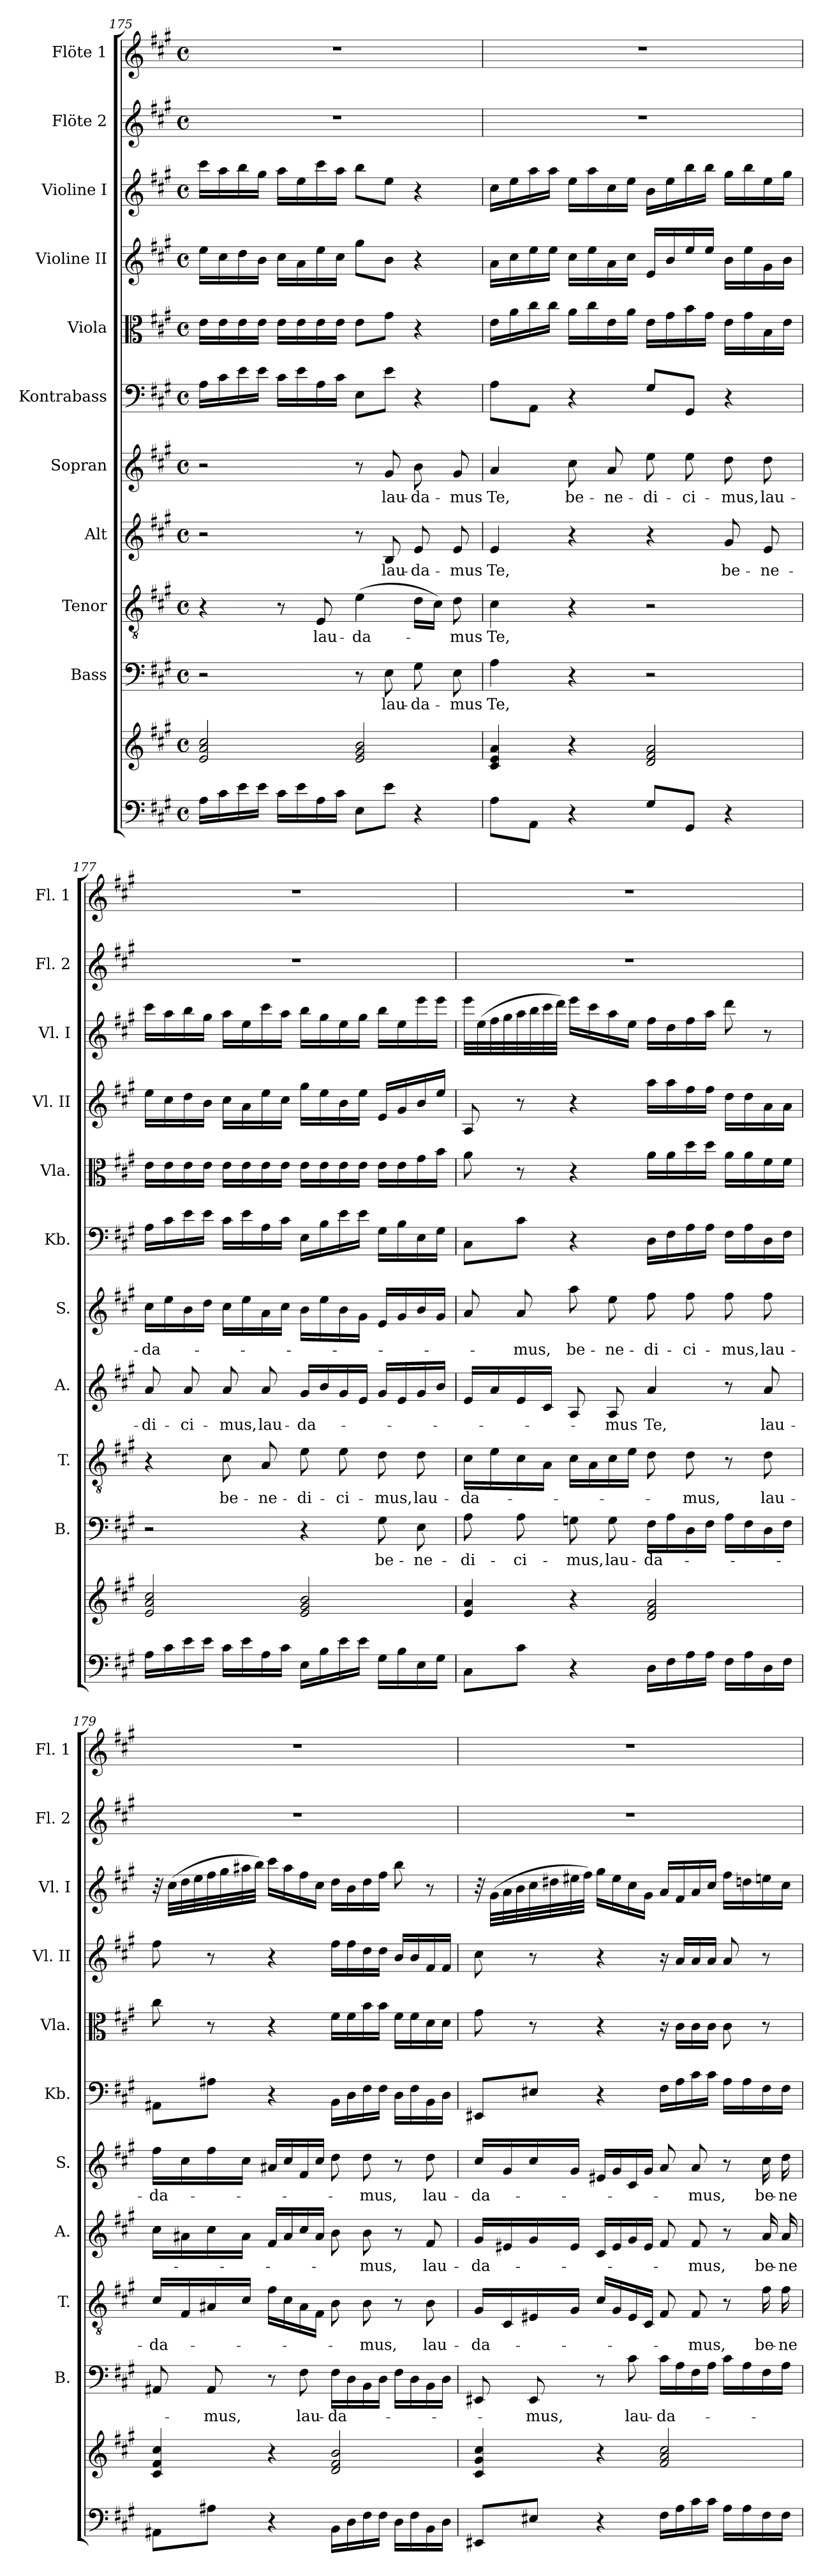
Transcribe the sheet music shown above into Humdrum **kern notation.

**kern	**kern	**kern	**text	**kern	**text	**kern	**text	**kern	**text	**kern	**kern	**kern	**kern	**kern	**kern
*part11	*part11	*part10	*part10	*part9	*part9	*part8	*part8	*part7	*part7	*part6	*part5	*part4	*part3	*part2	*part1
*staff12	*staff11	*staff10	*staff10	*staff9	*staff9	*staff8	*staff8	*staff7	*staff7	*staff6	*staff5	*staff4	*staff3	*staff2	*staff1
*	*	*I"Bass	*	*I"Tenor	*	*I"Alt	*	*I"Sopran	*	*I"Kontrabass	*I"Viola	*I"Violine II	*I"Violine I	*I"Flöte 2	*I"Flöte 1
*	*	*I'B.	*	*I'T.	*	*I'A.	*	*I'S.	*	*I'Kb.	*I'Vla.	*I'Vl. II	*I'Vl. I	*I'Fl. 2	*I'Fl. 1
*clefF4	*clefG2	*clefF4	*	*clefGv2	*	*clefG2	*	*clefG2	*	*clefF4	*clefC3	*clefG2	*clefG2	*clefG2	*clefG2
*	*	*	*	*	*	*	*	*	*	*ITrd7c12	*	*	*	*	*
*k[f#c#g#]	*k[f#c#g#]	*k[f#c#g#]	*	*k[f#c#g#]	*	*k[f#c#g#]	*	*k[f#c#g#]	*	*k[f#c#g#]	*k[f#c#g#]	*k[f#c#g#]	*k[f#c#g#]	*k[f#c#g#]	*k[f#c#g#]
*A:	*A:	*A:	*	*A:	*	*A:	*	*A:	*	*A:	*A:	*A:	*A:	*A:	*A:
*M4/4	*M4/4	*M4/4	*	*M4/4	*	*M4/4	*	*M4/4	*	*M4/4	*M4/4	*M4/4	*M4/4	*M4/4	*M4/4
*met(c)	*met(c)	*met(c)	*	*met(c)	*	*met(c)	*	*met(c)	*	*met(c)	*met(c)	*met(c)	*met(c)	*met(c)	*met(c)
=175	=175	=175	=175	=175	=175	=175	=175	=175	=175	=175	=175	=175	=175	=175	=175
16A\LL	2e/ 2a/ 2cc#/	2r	.	4r	.	2r	.	2r	.	16AA\LL	16e\LL	16ee\LL	16ccc#\LL	1r	1r
16c#\	.	.	.	.	.	.	.	.	.	16C#\	16e\	16cc#\	16aa\	.	.
16e\	.	.	.	.	.	.	.	.	.	16E\	16e\	16dd\	16bb\	.	.
16e\JJ	.	.	.	.	.	.	.	.	.	16E\JJ	16e\JJ	16b\JJ	16gg#\JJ	.	.
16c#\LL	.	.	.	8r	.	.	.	.	.	16C#\LL	16e\LL	16cc#\LL	16aa\LL	.	.
16e\	.	.	.	.	.	.	.	.	.	16E\	16e\	16a\	16ee\	.	.
!	!	!	!	!	!LO:LY:b	!	!	!	!	!	!	!	!	!	!
16A\	.	.	.	8E/	lau-	.	.	.	.	16AA\	16e\	16ee\	16ccc#\	.	.
16c#\JJ	.	.	.	.	.	.	.	.	.	16C#\JJ	16e\JJ	16cc#\JJ	16aa\JJ	.	.
!	!	!	!	!	!LO:LY:b	!	!	!	!	!	!	!	!	!	!
8E\L	2e/ 2g#/ 2b/	8r	.	(>4e\	-da-	8r	.	8r	.	8EE\L	8e\L	8gg#\L	8bb\L	.	.
!	!	!	!LO:LY:b	!	!	!	!LO:LY:b	!	!LO:LY:b	!	!	!	!	!	!
8e\J	.	8E\	lau-	.	.	8B/	lau-	8g#/	lau-	8E\J	8g#\J	8b\J	8ee\J	.	.
!	!	!	!LO:LY:b	!	!	!	!LO:LY:b	!	!LO:LY:b	!	!	!	!	!	!
4r	.	8G#\	-da-	16d\LL	.	8e/	-da-	8b\	-da-	4r	4r	4r	4r	.	.
.	.	.	.	16c#\JJ)	.	.	.	.	.	.	.	.	.	.	.
!	!	!	!LO:LY:b	!	!LO:LY:b	!	!LO:LY:b	!	!LO:LY:b	!	!	!	!	!	!
.	.	8E\	-mus	8d\	-mus	8e/	-mus	8g#/	-mus	.	.	.	.	.	.
=176	=176	=176	=176	=176	=176	=176	=176	=176	=176	=176	=176	=176	=176	=176	=176
!	!	!	!LO:LY:b	!	!LO:LY:b	!	!LO:LY:b	!	!LO:LY:b	!	!	!	!	!	!
8A\L	4c#/ 4e/ 4a/	4A\	Te,	4c#\	Te,	4e/	Te,	4a/	Te,	8AA\L	16e\LL	16a\LL	16cc#\LL	1r	1r
.	.	.	.	.	.	.	.	.	.	.	16a\	16cc#\	16ee\	.	.
8AA\J	.	.	.	.	.	.	.	.	.	8AAA\J	16cc#\	16ee\	16aa\	.	.
.	.	.	.	.	.	.	.	.	.	.	16cc#\JJ	16ee\JJ	16aa\JJ	.	.
!	!	!	!	!	!	!	!	!	!LO:LY:b	!	!	!	!	!	!
4r	4r	4r	.	4r	.	4r	.	8cc#\	be-	4r	16a\LL	16cc#\LL	16ee\LL	.	.
.	.	.	.	.	.	.	.	.	.	.	16cc#\	16ee\	16aa\	.	.
!	!	!	!	!	!	!	!	!	!LO:LY:b	!	!	!	!	!	!
.	.	.	.	.	.	.	.	8a/	-ne-	.	16e\	16a\	16cc#\	.	.
.	.	.	.	.	.	.	.	.	.	.	16a\JJ	16cc#\JJ	16ee\JJ	.	.
!	!	!	!	!	!	!	!	!	!LO:LY:b	!	!	!	!	!	!
8G#/L	2d/ 2f#/ 2a/	2r	.	2r	.	4r	.	8ee\	-di-	8GG#/L	16e\LL	16e/LL	16b\LL	.	.
.	.	.	.	.	.	.	.	.	.	.	16g#\	16b/	16ee\	.	.
!	!	!	!	!	!	!	!	!	!LO:LY:b	!	!	!	!	!	!
8GG#/J	.	.	.	.	.	.	.	8ee\	-ci-	8GGG#/J	16b\	16ee/	16bb\	.	.
.	.	.	.	.	.	.	.	.	.	.	16g#\JJ	16ee/JJ	16bb\JJ	.	.
!	!	!	!	!	!	!	!LO:LY:b	!	!LO:LY:b	!	!	!	!	!	!
4r	.	.	.	.	.	8g#/	be-	8dd\	-mus,	4r	16e\LL	16b\LL	16gg#\LL	.	.
.	.	.	.	.	.	.	.	.	.	.	16g#\	16ee\	16bb\	.	.
!	!	!	!	!	!	!	!LO:LY:b	!	!LO:LY:b	!	!	!	!	!	!
.	.	.	.	.	.	8e/	-ne-	8dd\	lau-	.	16B\	16g#\	16ee\	.	.
.	.	.	.	.	.	.	.	.	.	.	16e\JJ	16b\JJ	16gg#\JJ	.	.
!!LO:PB:g=z
=177	=177	=177	=177	=177	=177	=177	=177	=177	=177	=177	=177	=177	=177	=177	=177
!	!	!	!	!	!	!	!LO:LY:b	!	!LO:LY:b	!	!	!	!	!	!
16A\LL	2e/ 2a/ 2cc#/	2r	.	4r	.	8a/	-di-	16cc#\LL	-da-	16AA\LL	16e\LL	16ee\LL	16ccc#\LL	1r	1r
16c#\	.	.	.	.	.	.	.	16ee\	.	16C#\	16e\	16cc#\	16aa\	.	.
!	!	!	!	!	!	!	!LO:LY:b	!	!	!	!	!	!	!	!
16e\	.	.	.	.	.	8a/	-ci-	16b\	.	16E\	16e\	16dd\	16bb\	.	.
16e\JJ	.	.	.	.	.	.	.	16dd\JJ	.	16E\JJ	16e\JJ	16b\JJ	16gg#\JJ	.	.
!	!	!	!	!	!LO:LY:b	!	!LO:LY:b	!	!	!	!	!	!	!	!
16c#\LL	.	.	.	8c#\	be-	8a/	-mus,	16cc#\LL	.	16C#\LL	16e\LL	16cc#\LL	16aa\LL	.	.
16e\	.	.	.	.	.	.	.	16ee\	.	16E\	16e\	16a\	16ee\	.	.
!	!	!	!	!	!LO:LY:b	!	!LO:LY:b	!	!	!	!	!	!	!	!
16A\	.	.	.	8A/	-ne-	8a/	lau-	16a\	.	16AA\	16e\	16ee\	16ccc#\	.	.
16c#\JJ	.	.	.	.	.	.	.	16cc#\JJ	.	16C#\JJ	16e\JJ	16cc#\JJ	16aa\JJ	.	.
!	!	!	!	!	!LO:LY:b	!	!LO:LY:b	!	!	!	!	!	!	!	!
16E\LL	2e/ 2g#/ 2b/	4r	.	8e\	-di-	16g#/LL	-da-	16b\LL	.	16EE\LL	16e\LL	16gg#\LL	16bb\LL	.	.
16B\	.	.	.	.	.	16b/	.	16ee\	.	16BB\	16e\	16ee\	16gg#\	.	.
!	!	!	!	!	!LO:LY:b	!	!	!	!	!	!	!	!	!	!
16e\	.	.	.	8e\	-ci-	16g#/	.	16b\	.	16E\	16e\	16b\	16ee\	.	.
16e\JJ	.	.	.	.	.	16e/JJ	.	16g#\JJ	.	16E\JJ	16e\JJ	16ee\JJ	16gg#\JJ	.	.
!	!	!	!LO:LY:b	!	!LO:LY:b	!	!	!	!	!	!	!	!	!	!
16G#\LL	.	8G#\	be-	8d\	-mus,	16g#/LL	.	16e/LL	.	16GG#\LL	16e\LL	16e/LL	16bb\LL	.	.
16B\	.	.	.	.	.	16e/	.	16g#/	.	16BB\	16e\	16g#/	16ee\	.	.
!	!	!	!LO:LY:b	!	!LO:LY:b	!	!	!	!	!	!	!	!	!	!
16E\	.	8E\	-ne-	8d\	lau-	16g#/	.	16b/	.	16EE\	16g#\	16b/	16eee\	.	.
16G#\JJ	.	.	.	.	.	16b/JJ	.	16g#/JJ	.	16GG#\JJ	16b\JJ	16ee/JJ	16eee\JJ	.	.
=178	=178	=178	=178	=178	=178	=178	=178	=178	=178	=178	=178	=178	=178	=178	=178
!	!	!	!LO:LY:b	!	!LO:LY:b	!	!	!	!	!	!	!	!	!	!
8C#\L	4e/ 4a/	8A\	-di-	16c#\LL	-da-	16e/LL	.	8a/	.	8CC#\L	8a\	8A/	32eee\LLL	1r	1r
.	.	.	.	.	.	.	.	.	.	.	.	.	(>32ee\	.	.
.	.	.	.	16e\	.	16a/	.	.	.	.	.	.	32ff#\	.	.
.	.	.	.	.	.	.	.	.	.	.	.	.	32gg#\	.	.
!	!	!	!LO:LY:b	!	!	!	!	!	!LO:LY:b	!	!	!	!	!	!
8c#\J	.	8A\	-ci-	16c#\	.	16e/	.	8a/	-mus,	8C#\J	8r	8r	32aa\	.	.
.	.	.	.	.	.	.	.	.	.	.	.	.	32bb\	.	.
.	.	.	.	16A\JJ	.	16c#/JJ	.	.	.	.	.	.	32ccc#\	.	.
.	.	.	.	.	.	.	.	.	.	.	.	.	32ddd\JJJ)	.	.
!	!	!	!LO:LY:b	!	!	!	!	!	!LO:LY:b	!	!	!	!	!	!
4r	4r	8Gn\	-mus,	16c#\LL	.	8A/	.	8aa\	be-	4r	4r	4r	16eee\LL	.	.
.	.	.	.	16A\	.	.	.	.	.	.	.	.	16ccc#\	.	.
!	!	!	!LO:LY:b	!	!	!	!LO:LY:b	!	!LO:LY:b	!	!	!	!	!	!
.	.	8G\	lau-	16c#\	.	8A/	-mus	8ee\	-ne-	.	.	.	16aa\	.	.
.	.	.	.	16e\JJ	.	.	.	.	.	.	.	.	16ee\JJ	.	.
!	!	!	!LO:LY:b	!	!	!	!LO:LY:b	!	!LO:LY:b	!	!	!	!	!	!
16D\LL	2d/ 2f#/ 2a/	16F#\LL	-da-	8d\	.	4a/	Te,	8ff#\	-di-	16DD\LL	16a\LL	16aa\LL	16ff#\LL	.	.
16F#\	.	16A\	.	.	.	.	.	.	.	16FF#\	16a\	16aa\	16dd\	.	.
!	!	!	!	!	!LO:LY:b	!	!	!	!LO:LY:b	!	!	!	!	!	!
16A\	.	16D\	.	8d\	-mus,	.	.	8ff#\	-ci-	16AA\	16dd\	16ff#\	16ff#\	.	.
16A\JJ	.	16F#\JJ	.	.	.	.	.	.	.	16AA\JJ	16dd\JJ	16ff#\JJ	16aa\JJ	.	.
!	!	!	!	!	!	!	!	!	!LO:LY:b	!	!	!	!	!	!
16F#\LL	.	16A\LL	.	8r	.	8r	.	8ff#\	-mus,	16FF#\LL	16a\LL	16dd\LL	8ddd\	.	.
16A\	.	16F#\	.	.	.	.	.	.	.	16AA\	16a\	16dd\	.	.	.
!	!	!	!	!	!LO:LY:b	!	!LO:LY:b	!	!LO:LY:b	!	!	!	!	!	!
16D\	.	16D\	.	8d\	lau-	8a/	lau-	8ff#\	lau-	16DD\	16f#\	16a\	8r	.	.
16F#\JJ	.	16F#\JJ	.	.	.	.	.	.	.	16FF#\JJ	16f#\JJ	16a\JJ	.	.	.
!!LO:PB:g=z
=179	=179	=179	=179	=179	=179	=179	=179	=179	=179	=179	=179	=179	=179	=179	=179
!	!	!	!	!	!LO:LY:b	!	!	!	!LO:LY:b	!	!	!	!	!	!
8AA#X\L	4c#/ 4f#/ 4cc#/	8AA#X/	.	16c#/LL	-da-	16cc#\LL	.	16ff#\LL	-da-	8AAA#X\L	8cc#\	8ff#\	32r	1r	1r
.	.	.	.	.	.	.	.	.	.	.	.	.	(>32cc#\LLL	.	.
.	.	.	.	16F#/	.	16a#X\	.	16cc#\	.	.	.	.	32dd\	.	.
.	.	.	.	.	.	.	.	.	.	.	.	.	32ee\	.	.
!	!	!	!LO:LY:b	!	!	!	!	!	!	!	!	!	!	!	!
8A#X\J	.	8AA#/	-mus,	16A#X/	.	16cc#\	.	16ff#\	.	8AA#X\J	8r	8r	32ff#\	.	.
.	.	.	.	.	.	.	.	.	.	.	.	.	32gg#\	.	.
.	.	.	.	16c#/JJ	.	16a#\JJ	.	16cc#\JJ	.	.	.	.	32aa#X\	.	.
.	.	.	.	.	.	.	.	.	.	.	.	.	32bb\JJJ)	.	.
4r	4r	8r	.	16f#\LL	.	16f#/LL	.	16a#X/LL	.	4r	4r	4r	16ccc#\LL	.	.
.	.	.	.	16c#\	.	16a#/	.	16cc#/	.	.	.	.	16aa#\	.	.
!	!	!	!LO:LY:b	!	!	!	!	!	!	!	!	!	!	!	!
.	.	8F#\	lau-	16A#\	.	16cc#/	.	16f#/	.	.	.	.	16ff#\	.	.
.	.	.	.	16F#\JJ	.	16a#/JJ	.	16cc#/JJ	.	.	.	.	16cc#\JJ	.	.
!	!	!	!LO:LY:b	!	!	!	!	!	!	!	!	!	!	!	!
16BB\LL	2d/ 2f#/ 2b/	16F#\LL	-da-	8B\	.	8b\	.	8dd\	.	16BBB\LL	16f#\LL	16ff#\LL	16dd\LL	.	.
16D\	.	16D\	.	.	.	.	.	.	.	16DD\	16f#\	16ff#\	16b\	.	.
!	!	!	!	!	!LO:LY:b	!	!LO:LY:b	!	!LO:LY:b	!	!	!	!	!	!
16F#\	.	16BB\	.	8B\	-mus,	8b\	-mus,	8dd\	-mus,	16FF#\	16b\	16dd\	16dd\	.	.
16F#\JJ	.	16D\JJ	.	.	.	.	.	.	.	16FF#\JJ	16b\JJ	16dd\JJ	16ff#\JJ	.	.
16D\LL	.	16F#\LL	.	8r	.	8r	.	8r	.	16DD\LL	16f#\LL	16b/LL	8bb\	.	.
16F#\	.	16D\	.	.	.	.	.	.	.	16FF#\	16f#\	16b/	.	.	.
!	!	!	!	!	!LO:LY:b	!	!LO:LY:b	!	!LO:LY:b	!	!	!	!	!	!
16BB\	.	16BB\	.	8B\	lau-	8f#/	lau-	8dd\	lau-	16BBB\	16d\	16f#/	8r	.	.
16D\JJ	.	16D\JJ	.	.	.	.	.	.	.	16DD\JJ	16d\JJ	16f#/JJ	.	.	.
=180	=180	=180	=180	=180	=180	=180	=180	=180	=180	=180	=180	=180	=180	=180	=180
!	!	!	!	!	!LO:LY:b	!	!LO:LY:b	!	!LO:LY:b	!	!	!	!	!	!
8EE#X/L	4c#/ 4g#/ 4cc#/	8EE#X/	.	16G#/LL	-da-	16g#/LL	-da-	16cc#/LL	-da-	8EEE#X/L	8g#\	8cc#\	32r	1r	1r
.	.	.	.	.	.	.	.	.	.	.	.	.	(>32g#\LLL	.	.
.	.	.	.	16C#/	.	16e#X/	.	16g#/	.	.	.	.	32a\	.	.
.	.	.	.	.	.	.	.	.	.	.	.	.	32b\	.	.
!	!	!	!LO:LY:b	!	!	!	!	!	!	!	!	!	!	!	!
8E#X/J	.	8EE#/	-mus,	16E#X/	.	16g#/	.	16cc#/	.	8EE#X/J	8r	8r	32cc#\	.	.
.	.	.	.	.	.	.	.	.	.	.	.	.	32dd#X\	.	.
.	.	.	.	16G#/JJ	.	16e#/JJ	.	16g#/JJ	.	.	.	.	32ee#X\	.	.
.	.	.	.	.	.	.	.	.	.	.	.	.	32ff#\JJJ)	.	.
4r	4r	8r	.	16c#/LL	.	16c#/LL	.	16e#X/LL	.	4r	4r	4r	16gg#\LL	.	.
.	.	.	.	16G#/	.	16e#/	.	16g#/	.	.	.	.	16ee#\	.	.
!	!	!	!LO:LY:b	!	!	!	!	!	!	!	!	!	!	!	!
.	.	8c#\	lau-	16E#/	.	16g#/	.	16c#/	.	.	.	.	16cc#\	.	.
.	.	.	.	16C#/JJ	.	16e#/JJ	.	16g#/JJ	.	.	.	.	16g#\JJ	.	.
!	!	!	!LO:LY:b	!	!	!	!	!	!	!	!	!	!	!	!
16F#\LL	2f#/ 2a/ 2cc#/	16c#\LL	-da-	8F#/	.	8f#/	.	8a/	.	16FF#\LL	16r	16r	16a/LL	.	.
16A\	.	16A\	.	.	.	.	.	.	.	16AA\	16c#\LL	16a/LL	16f#/	.	.
!	!	!	!	!	!LO:LY:b	!	!LO:LY:b	!	!LO:LY:b	!	!	!	!	!	!
16c#\	.	16F#\	.	8F#/	-mus,	8f#/	-mus,	8a/	-mus,	16C#\	16c#\	16a/	16a/	.	.
16c#\JJ	.	16A\JJ	.	.	.	.	.	.	.	16C#\JJ	16c#\JJ	16a/JJ	16cc#/JJ	.	.
16A\LL	.	16c#\LL	.	8r	.	8r	.	8r	.	16AA\LL	8c#\	8a/	16ff#\LL	.	.
16A\	.	16A\	.	.	.	.	.	.	.	16AA\	.	.	16ddn\	.	.
!	!	!	!	!	!LO:LY:b	!	!LO:LY:b	!	!LO:LY:b	!	!	!	!	!	!
16F#\	.	16F#\	.	16f#\	be-	16a/	be-	16cc#\	be-	16FF#\	8r	8r	16een\	.	.
!	!	!	!	!	!LO:LY:b	!	!LO:LY:b	!	!LO:LY:b	!	!	!	!	!	!
16F#\JJ	.	16A\JJ	.	16f#\	-ne-	16a/	-ne-	16dd\	-ne-	16FF#\JJ	.	.	16cc#\JJ	.	.
=	=	=	=	=	=	=	=	=	=	=	=	=	=	=	=
*-	*-	*-	*-	*-	*-	*-	*-	*-	*-	*-	*-	*-	*-	*-	*-
